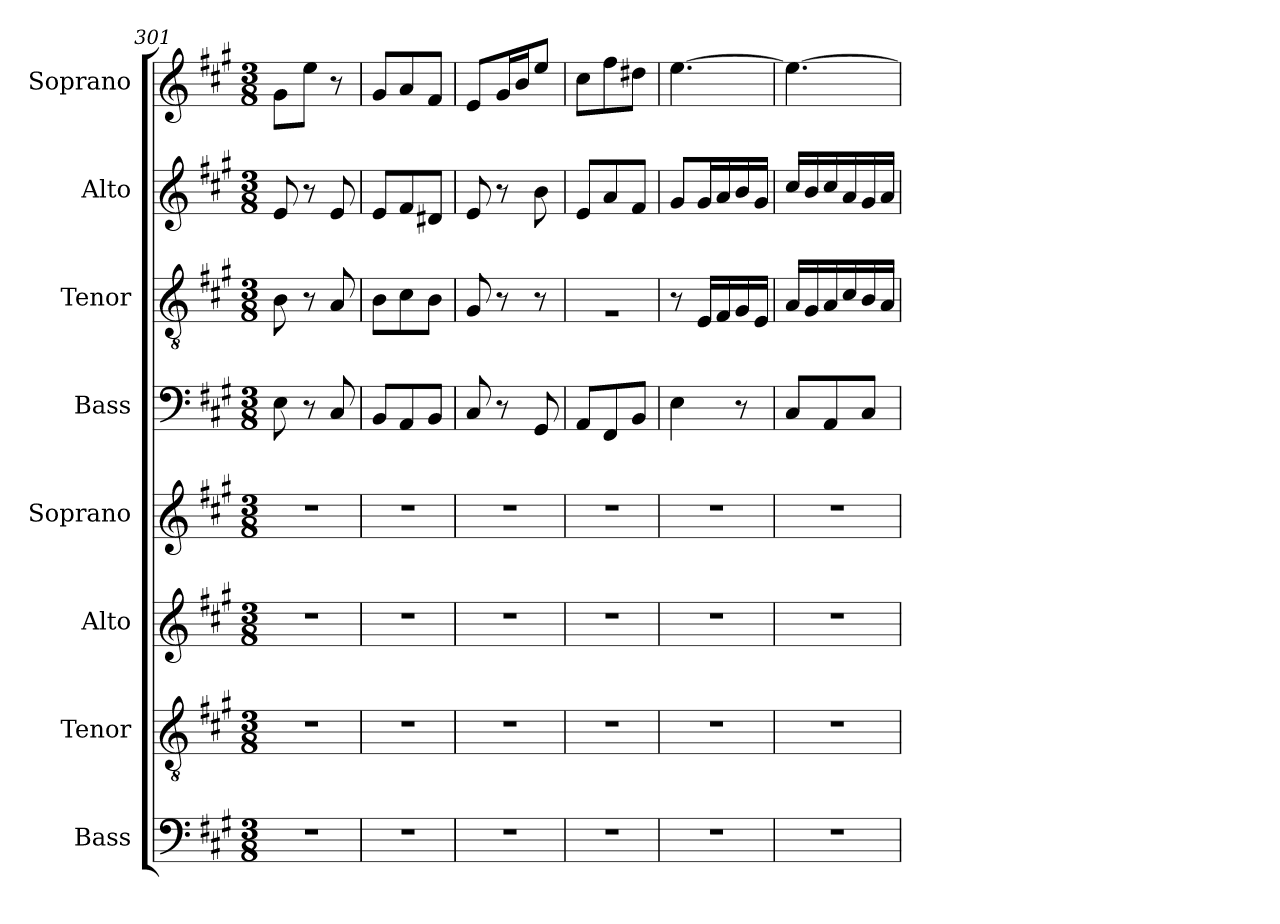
**kern	**kern	**kern	**kern	**kern	**kern	**kern	**kern
*part8	*part7	*part6	*part5	*part4	*part3	*part2	*part1
*staff8	*staff7	*staff6	*staff5	*staff4	*staff3	*staff2	*staff1
*I"Bass	*I"Tenor	*I"Alto	*I"Soprano	*I"Bass	*I"Tenor	*I"Alto	*I"Soprano
*clefF4	*clefGv2	*clefG2	*clefG2	*clefF4	*clefGv2	*clefG2	*clefG2
*k[f#c#g#]	*k[f#c#g#]	*k[f#c#g#]	*k[f#c#g#]	*k[f#c#g#]	*k[f#c#g#]	*k[f#c#g#]	*k[f#c#g#]
*A:	*A:	*A:	*A:	*A:	*A:	*A:	*A:
*M3/8	*M3/8	*M3/8	*M3/8	*M3/8	*M3/8	*M3/8	*M3/8
=301	=301	=301	=301	=301	=301	=301	=301
4.r	4.r	4.r	4.r	8E\	8B\	8e/	8g#\L
.	.	.	.	8r	8r	8r	8ee\J
.	.	.	.	8C#/	8A/	8e/	8r
!!LO:PB:g=z
=302	=302	=302	=302	=302	=302	=302	=302
4.r	4.r	4.r	4.r	8BB/L	8B\L	8e/L	8g#/L
.	.	.	.	8AA/	8c#\	8f#/	8a/
.	.	.	.	8BB/J	8B\J	8d#X/J	8f#/J
=303	=303	=303	=303	=303	=303	=303	=303
4.r	4.r	4.r	4.r	8C#/	8G#/	8e/	8e/L
.	.	.	.	8r	8r	8r	16g#/L
.	.	.	.	.	.	.	16b/J
.	.	.	.	8GG#/	8r	8b\	8ee/J
=304	=304	=304	=304	=304	=304	=304	=304
!	!	!	!	!	!LO:N:vis=1	!	!
4.r	4.r	4.r	4.r	8AA/L	4.rA	8e/L	8cc#\L
.	.	.	.	8FF#/	.	8a/	8ff#\
.	.	.	.	8BB/J	.	8f#/J	8dd#X\J
=305	=305	=305	=305	=305	=305	=305	=305
4.r	4.r	4.r	4.r	4E\	8r	8g#/L	[<4.ee\
.	.	.	.	.	16E/LL	16g#/L	.
.	.	.	.	.	16F#/	16a/	.
.	.	.	.	8r	16G#/	16b/	.
.	.	.	.	.	16E/JJ	16g#/JJ	.
=306	=306	=306	=306	=306	=306	=306	=306
4.r	4.r	4.r	4.r	8C#/L	16A/LL	16cc#/LL	4.ee\_
.	.	.	.	.	16G#/	16b/	.
.	.	.	.	8AA/	16A/	16cc#/	.
.	.	.	.	.	16c#/	16a/	.
.	.	.	.	8C#/J	16B/	16g#/	.
.	.	.	.	.	16A/JJ	16a/JJ	.
=	=	=	=	=	=	=	=
*-	*-	*-	*-	*-	*-	*-	*-
